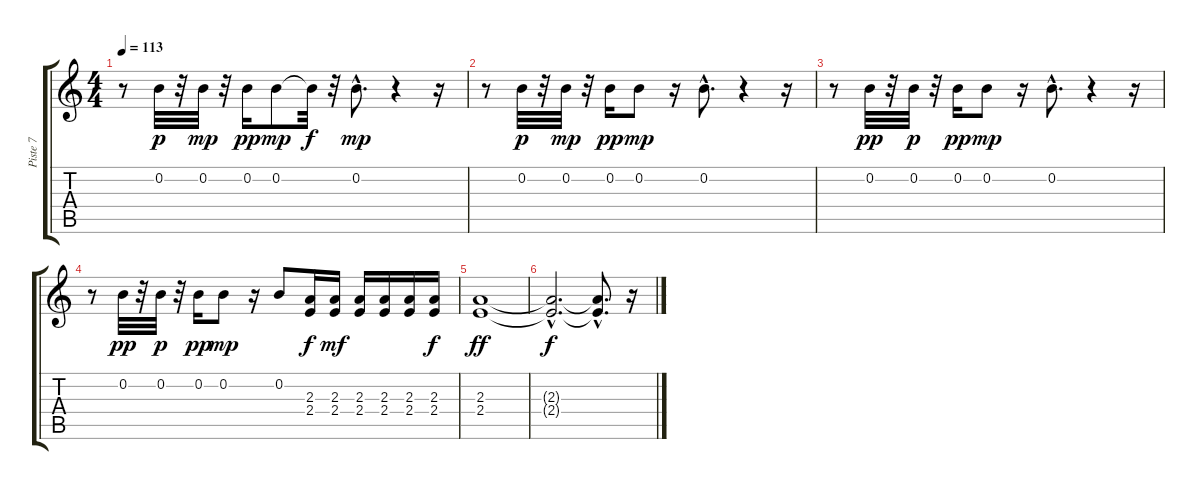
\track ("Piste 7" "Piste 7") {instrument electricguitarmuted}
\staff {score tabs}
\tuning (E4 B3 G3 D3 A2 E2) {hide}
\ts (4 4)
\tempo 113
\clef g2
\ks c
r.8{dy mp} 0.2.32{dy p} r.32 0.2.32{dy mp} r.32 0.2.16{dy pp} 0.2.8{dy mp} 0.2{t}.32{dy f} r.32 0.2{hac}.8{d dy mp} r.4 r.16 |
r.8 0.2.32{dy p} r.32 0.2.32{dy mp} r.32 0.2.16{dy pp} 0.2.8{dy mp} r.16 0.2{hac}.8{d} r.4 r.16 |
r.8 0.2.32{dy pp} r.32 0.2.32{dy p} r.32 0.2.16{dy pp} 0.2.8{dy mp} r.16 0.2{hac}.8{d} r.4 r.16 |
r.8 0.2.32{dy pp} r.32 0.2.32{dy p} r.32 0.2.16{dy pp} 0.2.8{dy mp} r.16 0.2.8 (2.3 2.4).16{dy f} (2.3 2.4).16{dy mf} (2.3 2.4).16 (2.3 2.4).16 (2.3 2.4).16 (2.3 2.4).16{dy f} |
(2.3 2.4).1{dy ff} |
(2.3{hac t} 2.4{hac t}).2{d dy f} (2.3{hac t} 2.4{hac t}).8{d} r.16
